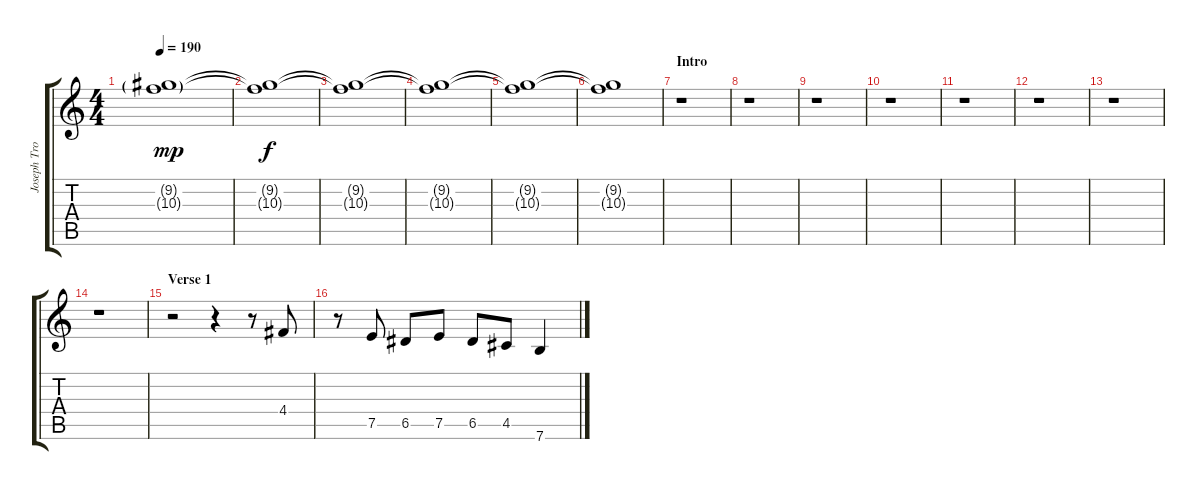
\track ("Joseph Trohman (Lead Guitar)" "Joseph Tro") {instrument distortionguitar}
\staff {score tabs}
\tuning (E4 B3 G3 D3 A2 E2) {hide}
\ts (4 4)
\tempo 190
\clef g2
\ks c
(9.2{g} 10.3{g}).1{dy mp volume 0 instrument distortionguitar} |
(9.2{t} 10.3{t}).1{dy f volume 11} |
(9.2{t} 10.3{t}).1 |
(9.2{t} 10.3{t}).1 |
(9.2{t} 10.3{t}).1{volume 8} |
(9.2{t} 10.3{t}).1 |
\section ("" "Intro")
r.1 |
r.1 |
r.1 |
r.1 |
r.1 |
r.1 |
r.1 |
r.1 |
\section ("" "Verse 1")
r.2{volume 13} r.4 r.8 4.4.8 |
r.8 7.5.8 6.5.8 7.5.8 6.5.8 4.5.8 7.6.4
